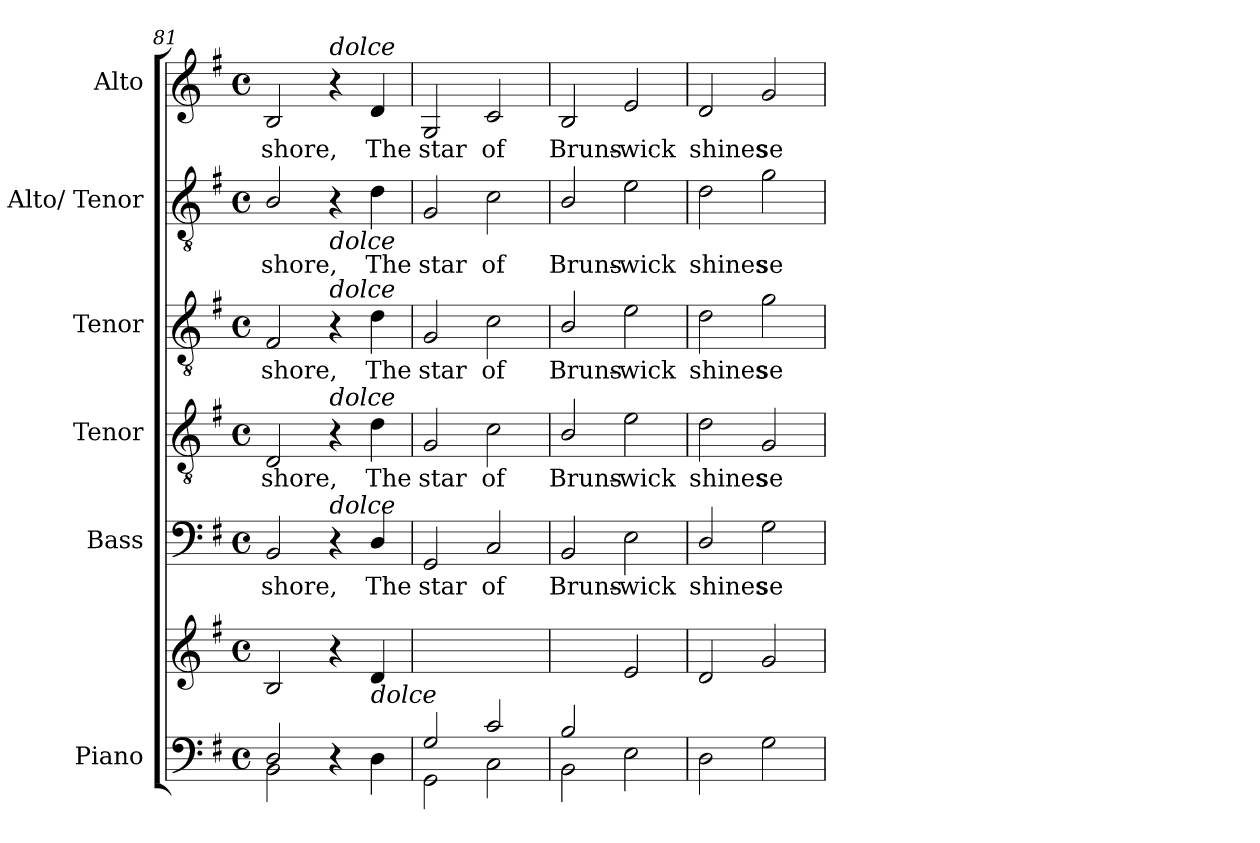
**kern	**kern	**kern	**text	**kern	**text	**kern	**text	**kern	**text	**kern	**text
*part6	*part6	*part5	*part5	*part4	*part4	*part3	*part3	*part2	*part2	*part1	*part1
*staff7	*staff6	*staff5	*staff5	*staff4	*staff4	*staff3	*staff3	*staff2	*staff2	*staff1	*staff1
*I"Piano	*	*I"Bass	*	*I"Tenor	*	*I"Tenor	*	*I"Alto/ Tenor	*	*I"Alto	*
*I'Pno.	*	*I'B.	*	*I'T.	*	*I'T.	*	*I'A.	*	*I'A.	*
*clefF4	*clefG2	*clefF4	*	*clefGv2	*	*clefGv2	*	*clefGv2	*	*clefG2	*
*	*	*	*	*ITrd7c12	*	*ITrd7c12	*	*ITrd7c12	*	*	*
*k[f#]	*k[f#]	*k[f#]	*	*k[f#]	*	*k[f#]	*	*k[f#]	*	*k[f#]	*
*G:	*G:	*G:	*	*G:	*	*G:	*	*G:	*	*G:	*
*M4/4	*M4/4	*M4/4	*	*M4/4	*	*M4/4	*	*M4/4	*	*M4/4	*
*met(c)	*met(c)	*met(c)	*	*met(c)	*	*met(c)	*	*met(c)	*	*met(c)	*
=81	=81	=81	=81	=81	=81	=81	=81	=81	=81	=81	=81
*^	*	*	*	*	*	*	*	*	*	*	*
!	!	!	!	!LO:LY:b:color=#000000	!	!	!	!	!	!	!	!
!	!	!	!	!	!	!LO:LY:b:color=#000000	!	!	!	!	!	!
!	!	!	!	!	!	!	!	!LO:LY:b:color=#000000	!	!	!	!
!	!	!	!	!	!	!	!	!	!	!LO:LY:b:color=#000000	!	!
!	!	!	!	!	!	!	!	!	!	!	!	!LO:LY:b:color=#000000
2Di/	2BBi\	2Bi/	2BBi/	shore,	2DDi/	shore,	2FF#i/	shore,	2BBi/	shore,	2Bi/	shore,
!	!	!	!	!	!	!	!	!	!	!	!LO:TX:a:i:t=dolce	!
!	!	!	!	!	!	!	!	!	!LO:TX:b:i:t=dolce	!	!	!
!	!	!	!	!	!	!	!LO:TX:a:i:t=dolce	!	!	!	!	!
!	!	!	!	!	!LO:TX:a:i:t=dolce	!	!	!	!	!	!	!
!	!	!	!LO:TX:a:i:t=dolce	!	!	!	!	!	!	!	!	!
2ryy	4r	4r	4r	.	4r	.	4r	.	4r	.	4r	.
!	!	!	!	!LO:LY:b:color=#000000	!	!	!	!	!	!	!	!
!	!	!	!	!	!	!LO:LY:b:color=#000000	!	!	!	!	!	!
!	!	!	!	!	!	!	!	!LO:LY:b:color=#000000	!	!	!	!
!	!	!	!	!	!	!	!	!	!	!LO:LY:b:color=#000000	!	!
!	!	!LO:TX:b:i:t=dolce	!	!	!	!	!	!	!	!	!	!
!	!	!	!	!	!	!	!	!	!	!	!	!LO:LY:b:color=#000000
.	4Di\	4di/	4Di/	The	4Di\	The	4Di\	The	4Di\	The	4di/	The
=82	=82	=82	=82	=82	=82	=82	=82	=82	=82	=82	=82	=82
!	!	!	!	!LO:LY:b:color=#000000	!	!	!	!	!	!	!	!
!	!	!	!	!	!	!LO:LY:b:color=#000000	!	!	!	!	!	!
!	!	!	!	!	!	!	!	!LO:LY:b:color=#000000	!	!	!	!
!	!	!	!	!	!	!	!	!	!	!LO:LY:b:color=#000000	!	!
!	!	!	!	!	!	!	!	!	!	!	!	!LO:LY:b:color=#000000
2Gi/	2GGi\	1ryy	2GGi/	star	2GGi/	star	2GGi/	star	2GGi/	star	2Gi/	star
!	!	!	!	!LO:LY:b:color=#000000	!	!	!	!	!	!	!	!
!	!	!	!	!	!	!LO:LY:b:color=#000000	!	!	!	!	!	!
!	!	!	!	!	!	!	!	!LO:LY:b:color=#000000	!	!	!	!
!	!	!	!	!	!	!	!	!	!	!LO:LY:b:color=#000000	!	!
!	!	!	!	!	!	!	!	!	!	!	!	!LO:LY:b:color=#000000
2ci/	2Ci\	.	2Ci/	of	2Ci\	of	2Ci\	of	2Ci\	of	2ci/	of
=83	=83	=83	=83	=83	=83	=83	=83	=83	=83	=83	=83	=83
!	!	!	!	!LO:LY:b:color=#000000	!	!	!	!	!	!	!	!
!	!	!	!	!	!	!LO:LY:b:color=#000000	!	!	!	!	!	!
!	!	!	!	!	!	!	!	!LO:LY:b:color=#000000	!	!	!	!
!	!	!	!	!	!	!	!	!	!	!LO:LY:b:color=#000000	!	!
!	!	!	!	!	!	!	!	!	!	!	!	!LO:LY:b:color=#000000
2Bi/	2BBi\	2ryy	2BBi/	Bruns-	2BBi/	Bruns-	2BBi/	Bruns-	2BBi/	Bruns-	2Bi/	Bruns-
!	!	!	!	!LO:LY:b:color=#000000	!	!	!	!	!	!	!	!
!	!	!	!	!	!	!LO:LY:b:color=#000000	!	!	!	!	!	!
!	!	!	!	!	!	!	!	!LO:LY:b:color=#000000	!	!	!	!
!	!	!	!	!	!	!	!	!	!	!LO:LY:b:color=#000000	!	!
!	!	!	!	!	!	!	!	!	!	!	!	!LO:LY:b:color=#000000
2ryy	2Ei\	2ei/	2Ei\	-wick	2Ei\	-wick	2Ei\	-wick	2Ei\	-wick	2ei/	-wick
*v	*v	*	*	*	*	*	*	*	*	*	*	*
!!LO:PB:g=z
=84	=84	=84	=84	=84	=84	=84	=84	=84	=84	=84	=84
*^	*	*	*	*	*	*	*	*	*	*	*
!	!	!	!	!LO:LY:b:color=#000000	!	!	!	!	!	!	!	!
*v	*v	*	*	*	*	*	*	*	*	*	*	*
*^	*	*	*	*	*	*	*	*	*	*	*
!	!	!	!	!	!	!LO:LY:b:color=#000000	!	!	!	!	!	!
*v	*v	*	*	*	*	*	*	*	*	*	*	*
*^	*	*	*	*	*	*	*	*	*	*	*
!	!	!	!	!	!	!	!	!LO:LY:b:color=#000000	!	!	!	!
*v	*v	*	*	*	*	*	*	*	*	*	*	*
*^	*	*	*	*	*	*	*	*	*	*	*
!	!	!	!	!	!	!	!	!	!	!LO:LY:b:color=#000000	!	!
*v	*v	*	*	*	*	*	*	*	*	*	*	*
*^	*	*	*	*	*	*	*	*	*	*	*
!	!	!	!	!	!	!	!	!	!	!	!	!LO:LY:b:color=#000000
*v	*v	*	*	*	*	*	*	*	*	*	*	*
2Di\	2di/	2Di/	shines	2Di\	shines	2Di\	shines	2Di\	shines	2di/	shines
!	!	!	!LO:LY:b:color=#000000	!	!	!	!	!	!	!	!
!	!	!	!	!	!LO:LY:b:color=#000000	!	!	!	!	!	!
!	!	!	!	!	!	!	!LO:LY:b:color=#000000	!	!	!	!
!	!	!	!	!	!	!	!	!	!LO:LY:b:color=#000000	!	!
!	!	!	!	!	!	!	!	!	!	!	!LO:LY:b:color=#000000
2Gi\	2gi/	2Gi\	se-	2GGi/	se-	2Gi\	se-	2Gi\	se-	2gi/	se-
=	=	=	=	=	=	=	=	=	=	=	=
*-	*-	*-	*-	*-	*-	*-	*-	*-	*-	*-	*-
